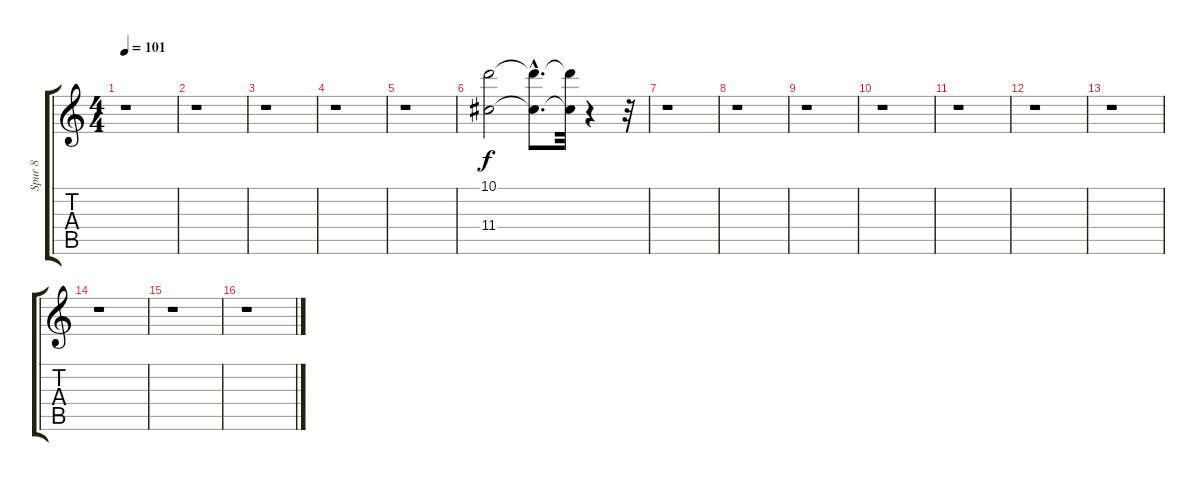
\track ("Spur 8" "Spur 8") {instrument electricguitarjazz}
\staff {score tabs}
\tuning (E4 B3 G3 D3 A2 E2) {hide}
\ts (4 4)
\tempo 101
\clef g2
\ks c
r.1{dy f} |
r.1 |
r.1 |
r.1 |
r.1 |
(10.1 11.4).2 (10.1{hac t} 11.4{hac t}).8{d} (10.1{t} 11.4{t}).32 r.4 r.32 |
r.1 |
r.1 |
r.1 |
r.1 |
r.1 |
r.1 |
r.1 |
r.1 |
r.1 |
r.1
